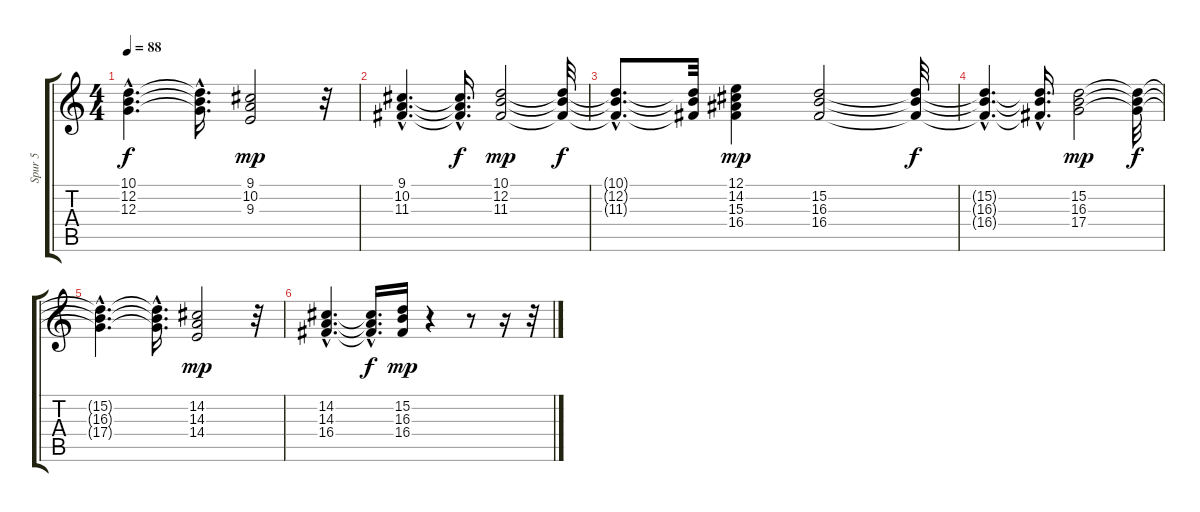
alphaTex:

\track ("Spur 5" "Spur 5") {instrument stringensemble1}
\staff {score tabs}
\tuning (E4 B3 G3 D3 A2 E2) {hide}
\ts (4 4)
\tempo 88
\clef g2
\ks c
(10.1{hac t} 12.2{hac t} 12.3{hac t}).4{d dy f} (10.1{hac t} 12.2{hac t} 12.3{hac t}).16{d} (9.1 10.2 9.3).2{dy mp} r.32 |
(9.1{hac} 10.2{hac} 11.3{hac}).4{d} (9.1{hac t} 10.2{hac t} 11.3{hac t}).16{d dy f} (10.1 12.2 11.3).2{dy mp} (10.1{t} 12.2{t} 11.3{t}).32{dy f} |
(10.1{hac t} 12.2{hac t} 11.3{hac t}).8{d} (10.1{t} 12.2{t} 11.3{t}).32 (12.1 14.2 15.3 16.4).4{dy mp} (15.2 16.3 16.4).2 (15.2{t} 16.3{t} 16.4{t}).32{dy f} |
(15.2{hac t} 16.3{hac t} 16.4{hac t}).4{d} (15.2{hac t} 16.3{hac t} 16.4{hac t}).16{d} (15.2 16.3 17.4).2{dy mp} (15.2{t} 16.3{t} 17.4{t}).32{dy f} |
(15.2{hac t} 16.3{hac t} 17.4{hac t}).4{d} (15.2{hac t} 16.3{hac t} 17.4{hac t}).16{d} (14.2 14.3 14.4).2{dy mp} r.32 |
(14.2{hac} 14.3{hac} 16.4{hac}).4{d} (14.2{hac t} 14.3{hac t} 16.4{hac t}).16{d dy f} (15.2 16.3 16.4).16{dy mp} r.4 r.8 r.16 r.32
